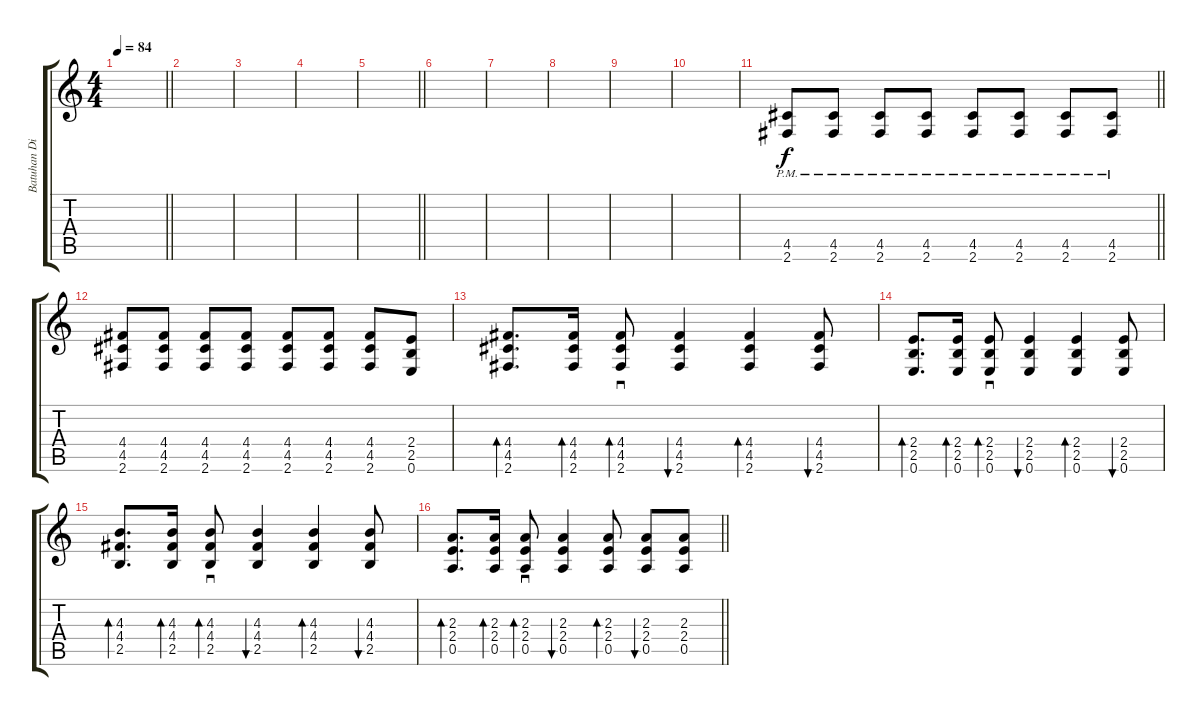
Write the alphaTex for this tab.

\track ("Batuhan Distortion" "Batuhan Di") {instrument distortionguitar}
\staff {score tabs}
\tuning (E4 B3 G3 D3 A2 E2) {hide}
\ts (4 4)
\tempo 84
\clef g2
\barLineRight lightlight
\ks c
|
|
|
|
\barLineRight lightlight
|
|
|
|
|
|
\barLineRight lightlight
(4.5{pm} 2.6{pm}).8 (4.5{pm} 2.6{pm}).8 (4.5{pm} 2.6{pm}).8 (4.5{pm} 2.6{pm}).8 (4.5{pm} 2.6{pm}).8 (4.5{pm} 2.6{pm}).8 (4.5{pm} 2.6{pm}).8 (4.5{pm} 2.6{pm}).8 |
(4.4 4.5 2.6).8 (4.4 4.5 2.6).8 (4.4 4.5 2.6).8 (4.4 4.5 2.6).8 (4.4 4.5 2.6).8 (4.4 4.5 2.6).8 (4.4 4.5 2.6).8 (2.4 2.5 0.6).8 |
(4.4 4.5 2.6).8{d bd 60} (4.4 4.5 2.6).16{bd 60} (4.4 4.5 2.6).8{sd bd 60} (4.4 4.5 2.6).4{bu 30} (4.4 4.5 2.6).4{bd 30} (4.4 4.5 2.6).8{bu 30} |
(2.4 2.5 0.6).8{d bd 60} (2.4 2.5 0.6).16{bd 60} (2.4 2.5 0.6).8{sd bd 60} (2.4 2.5 0.6).4{bu 30} (2.4 2.5 0.6).4{bd 30} (2.4 2.5 0.6).8{bu 30} |
(4.3 4.4 2.5).8{d bd 60} (4.3 4.4 2.5).16{bd 60} (4.3 4.4 2.5).8{sd bd 60} (4.3 4.4 2.5).4{bu 30} (4.3 4.4 2.5).4{bd 30} (4.3 4.4 2.5).8{bu 30} |
\barLineRight lightlight
(2.3 2.4 0.5).8{d bd 60} (2.3 2.4 0.5).16{bd 60} (2.3 2.4 0.5).8{sd bd 60} (2.3 2.4 0.5).4{bu 30} (2.3 2.4 0.5).8{bd 30} (2.3 2.4 0.5).8{bu 30} (2.3 2.4 0.5).8
